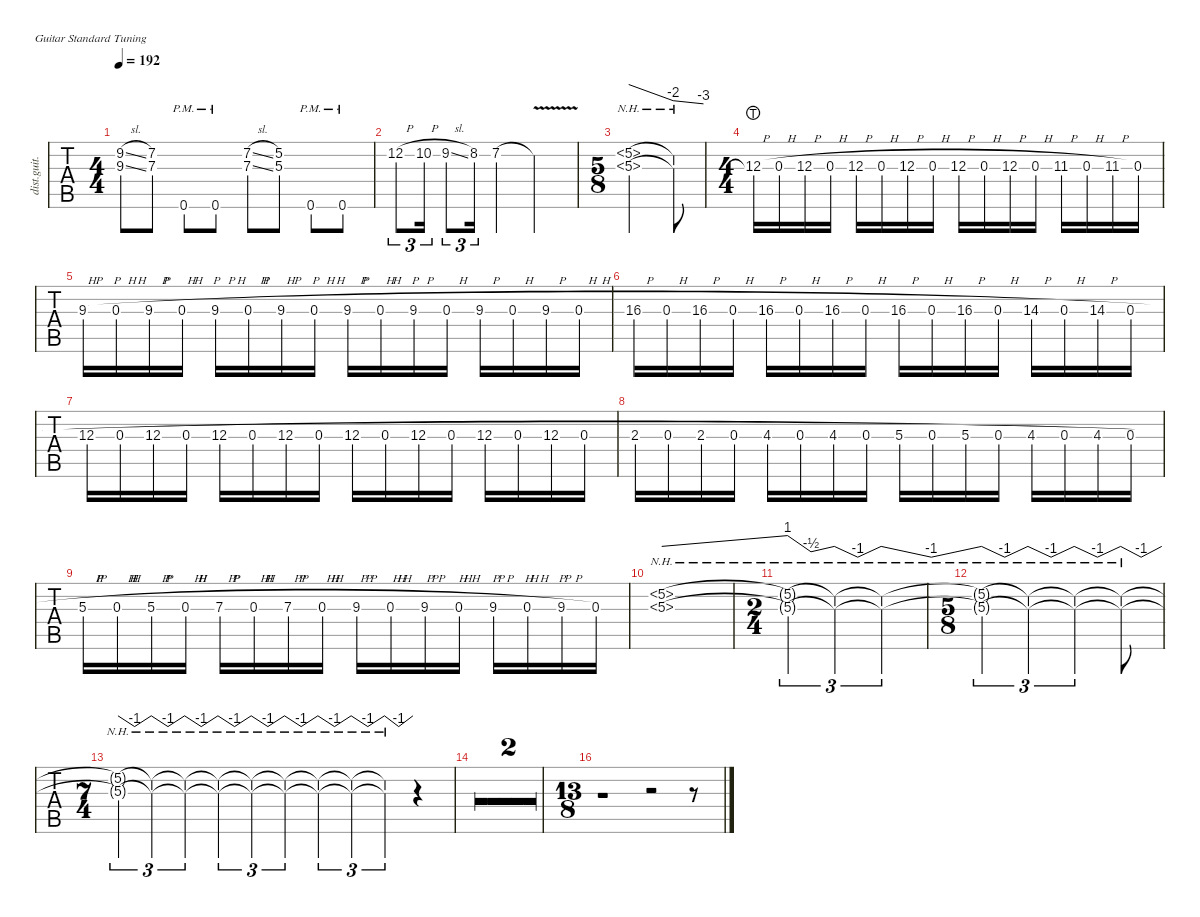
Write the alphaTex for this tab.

\defaultSystemsLayout 4
\hideDynamics
\bracketExtendMode nobrackets
\otherSystemsTrackNameOrientation horizontal
\track ("Lead Guitar" "dist.guit.") {defaultSystemsLayout 4 multiBarRest instrument distortionguitar}
\staff {tabs}
\tuning (E4 B3 G3 D3 A2 E2)
\ts (4 4)
\tempo 192
\clef g2
\ks c
(9.2{sl acc #} 9.3{sl}).8{dy mf} (7.3 7.2{acc #}).8 0.6{pm}.8 0.6{pm}.8 (7.3{sl} 7.2{sl acc #}).8 (5.3 5.2).8 0.6{pm}.8 0.6{pm}.8 |
12.2{h}.8{tu (3 2)} 10.2{h}.16{tu (3 2)} 9.2{sl acc #}.8{tu (3 2)} 8.2.16{tu (3 2)} 7.2{acc #}.4 7.2{v t acc #}.2 |
\ts (5 8)
\beaming (8 3 2)
(5.3{nh} 5.2{nh}).2{tbe (dive default 10.2 0 59.4 -8)} (5.2{nh t} 5.3{nh t}).8{tbe (dive default 0 -8 59.4 -12)} |
\ts (4 4)
\beaming (8 2 2 2 2)
12.3{h lht}.16 0.3{h}.16 12.3{h}.16 0.3{h}.16 12.3{h}.16 0.3{h}.16 12.3{h}.16 0.3{h}.16 12.3{h}.16 0.3{h}.16 12.3{h}.16 0.3{h}.16 11.3{h acc #}.16 0.3{h}.16 11.3{h acc #}.16 0.3.16 |
9.3{h}.16 0.3{h}.16 9.3{h}.16 0.3{h}.16 9.3{h}.16 0.3{h}.16 9.3{h}.16 0.3{h}.16 9.3{h}.16 0.3{h}.16 9.3{h}.16 0.3{h}.16 9.3{h}.16 0.3{h}.16 9.3{h}.16 0.3{h}.16 |
16.3{h}.16 0.3{h}.16 16.3{h}.16 0.3{h}.16 16.3{h}.16 0.3{h}.16 16.3{h}.16 0.3{h}.16 16.3{h}.16 0.3{h}.16 16.3{h}.16 0.3{h}.16 14.3{h}.16 0.3{h}.16 14.3{h}.16 0.3{h}.16 |
12.3{h}.16 0.3{h}.16 12.3{h}.16 0.3{h}.16 12.3{h}.16 0.3{h}.16 12.3{h}.16 0.3{h}.16 12.3{h}.16 0.3{h}.16 12.3{h}.16 0.3{h}.16 12.3{h}.16 0.3{h}.16 12.3{h}.16 0.3{h}.16 |
2.3{h}.16 0.3{h}.16 2.3{h}.16 0.3{h}.16 4.3{h}.16 0.3{h}.16 4.3{h}.16 0.3{h}.16 5.3{h}.16 0.3{h}.16 5.3{h}.16 0.3{h}.16 4.3{h}.16 0.3{h}.16 4.3{h}.16 0.3{h}.16 |
5.3{h}.16 0.3{h}.16 5.3{h}.16 0.3{h}.16 7.3{h}.16 0.3{h}.16 7.3{h}.16 0.3{h}.16 9.3{h}.16 0.3{h}.16 9.3{h}.16 0.3{h}.16 9.3{h}.16 0.3{h}.16 9.3{h}.16 0.3.16 |
(5.3{nh} 5.2{nh}).1{tbe (dive default 10.2 0 59.4 4)} |
\ts (2 4)
\beaming (8 2 2)
(5.2{nh t} 5.3{nh t}).4{tu (3 2) tbe (dip default 0 4 12.6 -2 24.599999999999998 -2 40.199999999999996 0)} (5.3{nh t} 5.2{nh t}).4{tu (3 2) tbe (dip default 0 0 15 -4 31.799999999999997 0)} (5.3{nh t} 5.2{nh t}).4{tu (3 2) tbe (dip default 0 0 15 -4 31.799999999999997 0)} |
\ts (5 8)
\beaming (8 3 2)
(5.2{nh t} 5.3{nh t}).4{tu (3 2) tbe (dip default 0 0 15 -4 30 0)} (5.2{nh t} 5.3{nh t}).4{tu (3 2) tbe (dip default 0 0 15 -4 30 0)} (5.2{nh t} 5.3{nh t}).4{tu (3 2) tbe (dip default 0 0 15 -4 30 0)} (5.2{nh t} 5.3{nh t}).8{tbe (dip default 0 0 15 -4 30 0)} |
\ts (7 4)
\beaming (8 6 4 4)
(5.2{nh t} 5.3{nh t}).4{tu (3 2) tbe (dip default 0 0 15 -4 30 0)} (5.2{nh t} 5.3{nh t}).4{tu (3 2) tbe (dip default 0 0 15 -4 30 0)} (5.2{nh t} 5.3{nh t}).4{tu (3 2) tbe (dip default 0 0 15 -4 30 0)} (5.2{nh t} 5.3{nh t}).4{tu (3 2) tbe (dip default 0 0 15 -4 30 0)} (5.2{nh t} 5.3{nh t}).4{tu (3 2) tbe (dip default 0 0 15 -4 30 0)} (5.2{nh t} 5.3{nh t}).4{tu (3 2) tbe (dip default 0 0 15 -4 30 0)} (5.2{nh t} 5.3{nh t}).4{tu (3 2) tbe (dip default 0 0 15 -4 30 0)} (5.2{nh t} 5.3{nh t}).4{tu (3 2) tbe (dip default 0 0 15 -4 30 0)} (5.2{nh t} 5.3{nh t}).4{tu (3 2) tbe (dip default 0 0 15 -4 30 0)} r.4 |
r.1 r.2{d} |
r.1 r.2{d} |
\ts (13 8)
\beaming (8 3 3 3 2 2)
r.1 r.2 r.8
